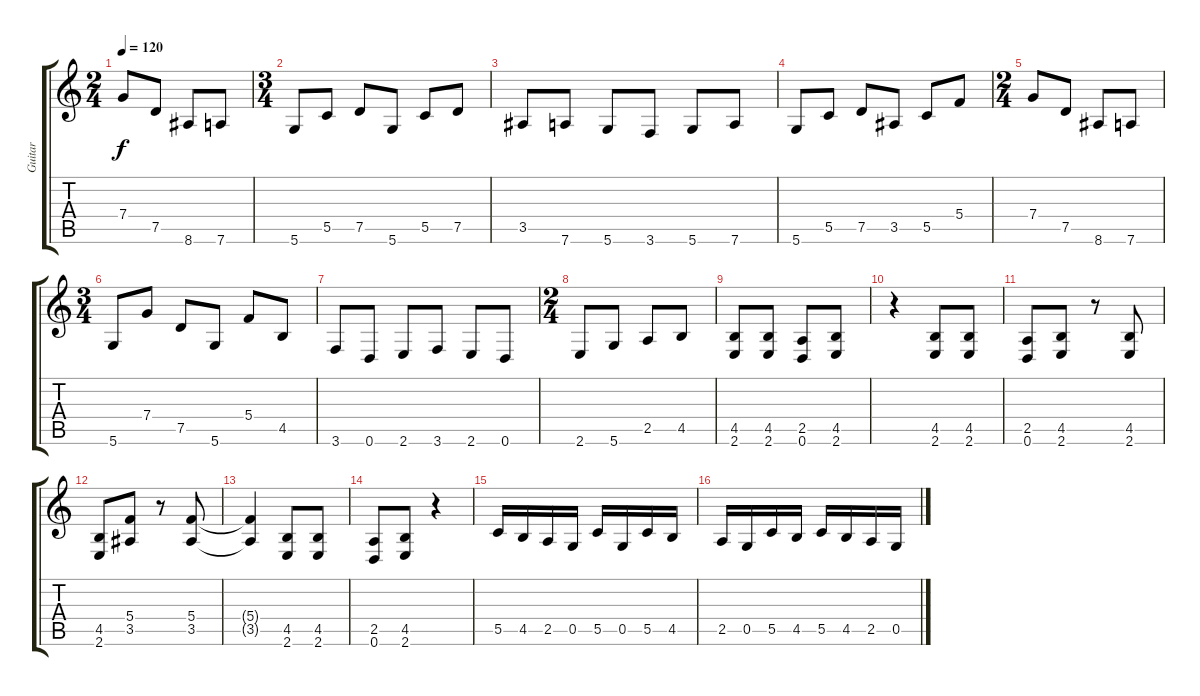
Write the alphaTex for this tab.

\track ("Guitar" "Guitar") {instrument distortionguitar}
\staff {score tabs}
\tuning (D4 A3 F3 C3 G2 D2) {hide}
\ts (2 4)
\tempo 120
\clef g2
\ks c
7.4.8{dy f} 7.5.8 8.6.8 7.6.8 |
\ts (3 4)
5.6.8 5.5.8 7.5.8 5.6.8 5.5.8 7.5.8 |
3.5.8 7.6.8 5.6.8 3.6.8 5.6.8 7.6.8 |
5.6.8 5.5.8 7.5.8 3.5.8 5.5.8 5.4.8 |
\ts (2 4)
7.4.8 7.5.8 8.6.8 7.6.8 |
\ts (3 4)
5.6.8 7.4.8 7.5.8 5.6.8 5.4.8 4.5.8 |
3.6.8 0.6.8 2.6.8 3.6.8 2.6.8 0.6.8 |
\ts (2 4)
2.6.8 5.6.8 2.5.8 4.5.8 |
(4.5 2.6).8 (4.5 2.6).8 (2.5 0.6).8 (4.5 2.6).8 |
r.4 (4.5 2.6).8 (4.5 2.6).8 |
(2.5 0.6).8 (4.5 2.6).8 r.8 (4.5 2.6).8 |
(4.5 2.6).8 (5.4 3.5).8 r.8 (5.4 3.5).8 |
(5.4{t} 3.5{t}).4 (4.5 2.6).8 (4.5 2.6).8 |
(2.5 0.6).8 (4.5 2.6).8 r.4 |
5.5.16 4.5.16 2.5.16 0.5.16 5.5.16 0.5.16 5.5.16 4.5.16 |
2.5.16 0.5.16 5.5.16 4.5.16 5.5.16 4.5.16 2.5.16 0.5.16
